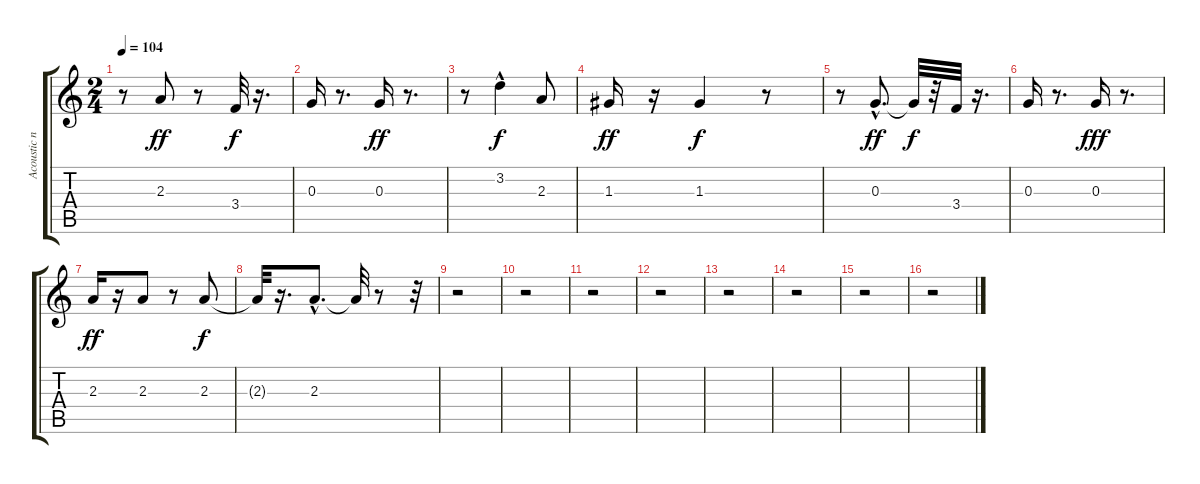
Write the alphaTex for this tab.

\track ("Acoustic nylon" "Acoustic n") {instrument acousticguitarnylon}
\staff {score tabs}
\tuning (E4 B3 G3 D3 A2 E2) {hide}
\ts (2 4)
\tempo 104
\clef g2
\ks c
r.8{dy ff} 2.3.8 r.8 3.4.32{dy f} r.16{d} |
0.3.16 r.8{d} 0.3.16{dy ff} r.8{d} |
r.8 3.2{hac}.4{dy f} 2.3.8 |
1.3.16{dy ff} r.16 1.3.4{dy f} r.8 |
r.8 0.3{hac}.8{d dy ff} 0.3{t}.32{dy f} r.32 3.4.32 r.16{d} |
0.3.16 r.8{d} 0.3.16{dy fff} r.8{d} |
2.3.16{dy ff} r.16 2.3.8 r.8 2.3.8{dy f} |
2.3{t}.32 r.16{d} 2.3{hac}.8{d} 2.3{t}.32 r.8 r.32 |
r.2 |
r.2 |
r.2 |
r.2 |
r.2 |
r.2 |
r.2 |
r.2
